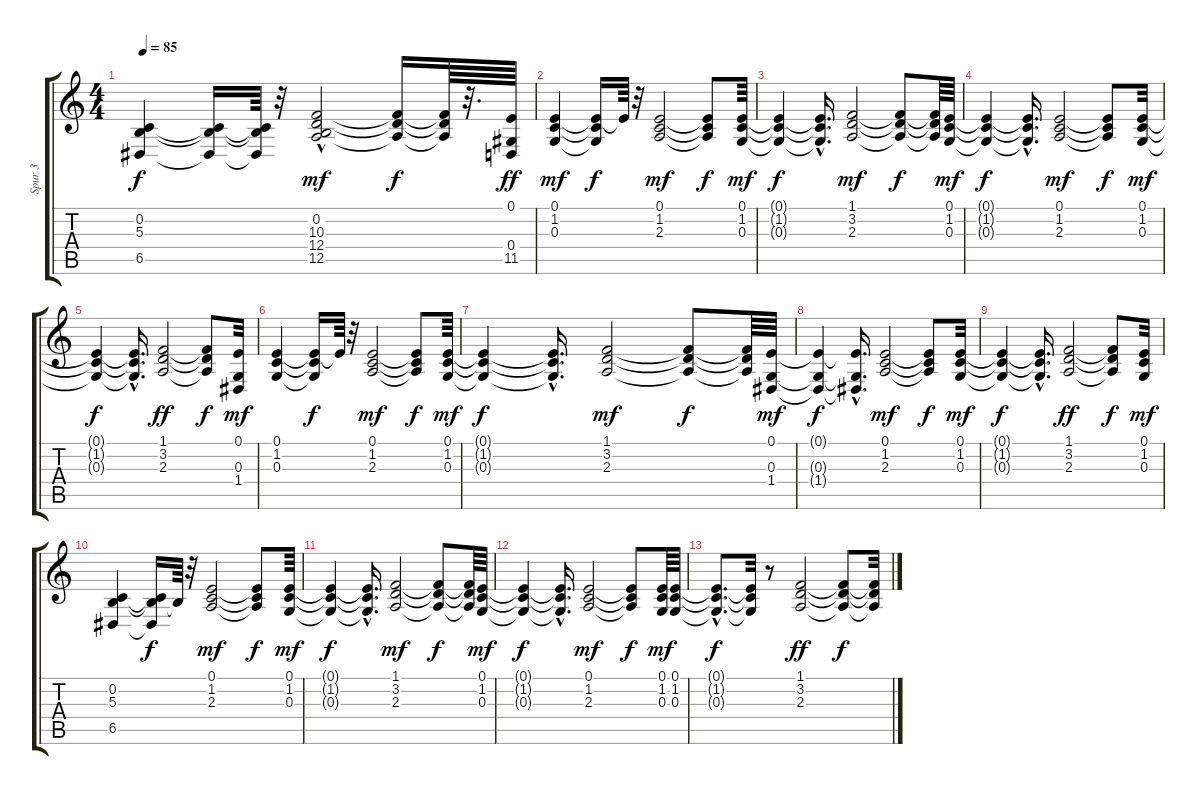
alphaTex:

\track ("Spur 3" "Spur 3") {instrument stringensemble1}
\staff {score tabs}
\tuning (E4 B3 G3 D3 A2 E2) {hide}
\ts (4 4)
\tempo 85
\clef g2
\ks c
(0.2{t} 5.3{t} 6.5{t}).4{dy f} (0.2{t} 5.3{t} 6.5{t}).16 (0.2{t} 5.3{t} 6.5{t}).64 r.32 (0.2{hac} 10.3 12.4 12.5).2{dy mf} (10.3{t} 12.4{t} 12.5{t}).16{dy f} (10.3{t} 12.4{t} 12.5{t}).64 r.32{d} (0.1 0.4 11.5).64{dy ff} |
(0.1 1.2 0.3).4{dy mf} (0.1{t} 1.2{t} 0.3{t}).16{dy f} 0.1{t}.64 r.32 (0.1 1.2 2.3).2{dy mf} (0.1{t} 1.2{t} 2.3{t}).8{dy f} (0.1 1.2 0.3).64{dy mf} |
(0.1{t} 1.2{t} 0.3{t}).4{dy f} (0.1{hac t} 1.2{hac t} 0.3{hac t}).16{d} (1.1 3.2 2.3).2{dy mf} (1.1{t} 3.2{t} 2.3{t}).8{dy f} (1.1{t} 3.2{t} 2.3{t}).64 (0.1 1.2 0.3).64{dy mf} |
(0.1{t} 1.2{t} 0.3{t}).4{dy f} (0.1{hac t} 1.2{hac t} 0.3{hac t}).16{d} (0.1 1.2 2.3).2{dy mf} (0.1{t} 1.2{t} 2.3{t}).8{dy f} (0.1 1.2 0.3).32{dy mf} |
(0.1{t} 1.2{t} 0.3{t}).4{dy f} (0.1{hac t} 1.2{hac t} 0.3{hac t}).16{d} (1.1 3.2 2.3).2{dy ff} (1.1{t} 3.2{t} 2.3{t}).8{dy f} (0.1 0.3 1.4).32{dy mf} |
(0.1 1.2 0.3).4 (0.1{t} 1.2{t} 0.3{t}).16{dy f} 0.1{t}.64 r.32 (0.1 1.2 2.3).2{dy mf} (0.1{t} 1.2{t} 2.3{t}).8{dy f} (0.1 1.2 0.3).64{dy mf} |
(0.1{t} 1.2{t} 0.3{t}).4{dy f} (0.1{hac t} 1.2{hac t} 0.3{hac t}).16{d} (1.1 3.2 2.3).2{dy mf} (1.1{t} 3.2{t} 2.3{t}).8{dy f} (1.1{t} 3.2{t} 2.3{t}).64 (0.1 0.3 1.4).64{dy mf} |
(0.1{t} 0.3{t} 1.4{t}).4{dy f} (0.1{hac t} 0.3{hac t} 1.4{hac t}).16{d} (0.1 1.2 2.3).2{dy mf} (0.1{t} 1.2{t} 2.3{t}).8{dy f} (0.1 1.2 0.3).32{dy mf} |
(0.1{t} 1.2{t} 0.3{t}).4{dy f} (0.1{hac t} 1.2{hac t} 0.3{hac t}).16{d} (1.1 3.2 2.3).2{dy ff} (1.1{t} 3.2{t} 2.3{t}).8{dy f} (0.1 1.2 0.3).32{dy mf} |
(0.2 5.3 6.5).4 (0.2{t} 5.3{t} 6.5{t}).16{dy f} 0.2{t}.64 r.32 (0.1 1.2 2.3).2{dy mf} (0.1{t} 1.2{t} 2.3{t}).8{dy f} (0.1 1.2 0.3).64{dy mf} |
(0.1{t} 1.2{t} 0.3{t}).4{dy f} (0.1{hac t} 1.2{hac t} 0.3{hac t}).16{d} (1.1 3.2 2.3).2{dy mf} (1.1{t} 3.2{t} 2.3{t}).8{dy f} (1.1{t} 3.2{t} 2.3{t}).64 (0.1 1.2 0.3).64{dy mf} |
(0.1{t} 1.2{t} 0.3{t}).4{dy f} (0.1{hac t} 1.2{hac t} 0.3{hac t}).16{d} (0.1 1.2 2.3).2{dy mf} (0.1{t} 1.2{t} 2.3{t}).8{dy f} (0.1 1.2 0.3).64{dy mf} (0.1 1.2 0.3).64 |
(0.1{hac t} 1.2{hac t} 0.3{hac t}).8{d dy f} (0.1{t} 1.2{t} 0.3{t}).32 r.8 (1.1 3.2 2.3).2{dy ff} (1.1{t} 3.2{t} 2.3{t}).8{dy f} (1.1{t} 3.2{t} 2.3{t}).32
